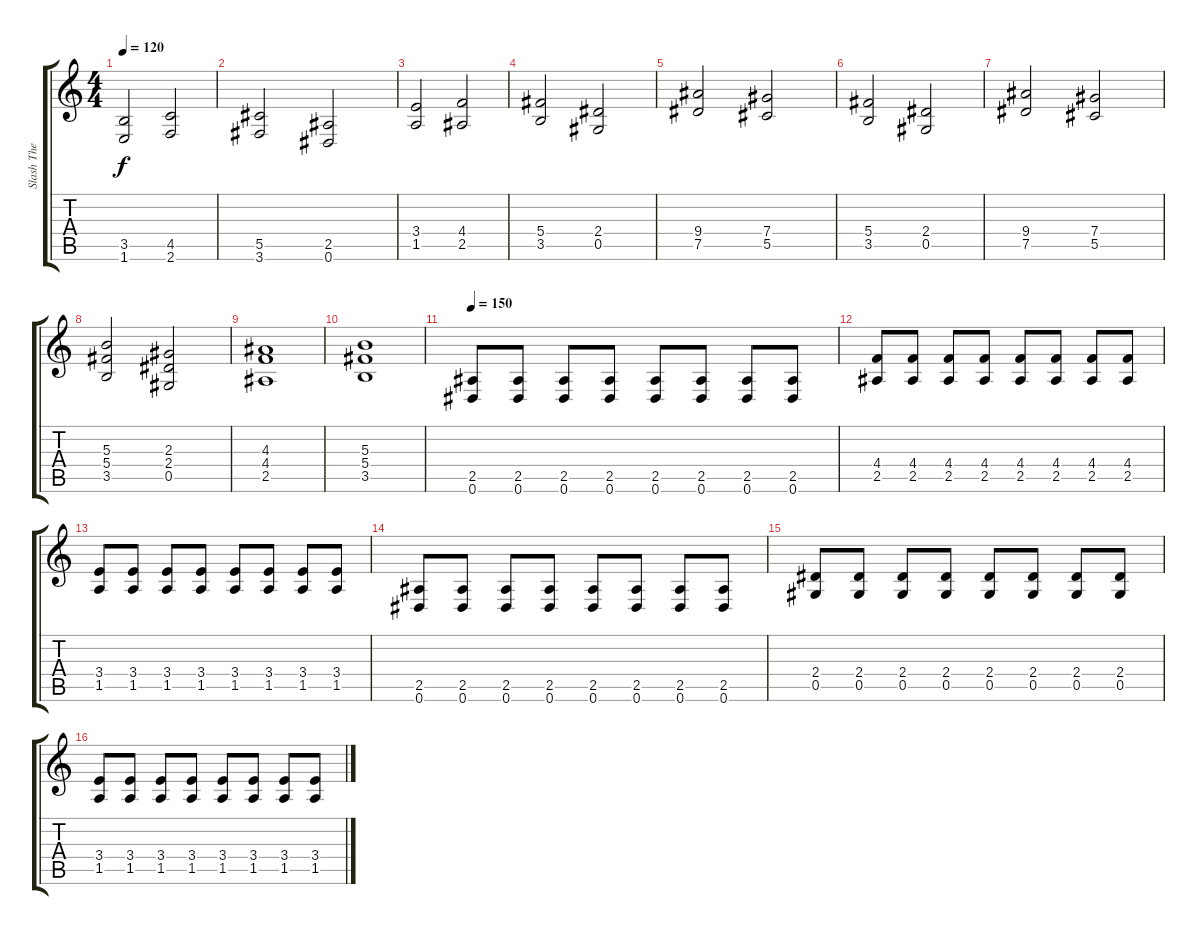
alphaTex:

\track ("Slash The Ripper" "Slash The ") {instrument distortionguitar}
\staff {score tabs}
\tuning (Eb4 Bb3 Gb3 Db3 Ab2 Eb2) {hide}
\ts (4 4)
\tempo 120
\clef g2
\ks c
(3.5 1.6).2{dy f instrument distortionguitar} (4.5 2.6).2 |
(5.5 3.6).2 (2.5 0.6).2 |
(3.4 1.5).2 (4.4 2.5).2 |
(5.4 3.5).2 (2.4 0.5).2 |
(9.4 7.5).2 (7.4 5.5).2 |
(5.4 3.5).2 (2.4 0.5).2 |
(9.4 7.5).2 (7.4 5.5).2 |
(5.3 5.4 3.5).2 (2.3 2.4 0.5).2 |
(4.3 4.4 2.5).1 |
(5.3 5.4 3.5).1 |
\tempo 150
(2.5 0.6).8 (2.5 0.6).8 (2.5 0.6).8 (2.5 0.6).8 (2.5 0.6).8 (2.5 0.6).8 (2.5 0.6).8 (2.5 0.6).8 |
(4.4 2.5).8 (4.4 2.5).8 (4.4 2.5).8 (4.4 2.5).8 (4.4 2.5).8 (4.4 2.5).8 (4.4 2.5).8 (4.4 2.5).8 |
(3.4 1.5).8 (3.4 1.5).8 (3.4 1.5).8 (3.4 1.5).8 (3.4 1.5).8 (3.4 1.5).8 (3.4 1.5).8 (3.4 1.5).8 |
(2.5 0.6).8 (2.5 0.6).8 (2.5 0.6).8 (2.5 0.6).8 (2.5 0.6).8 (2.5 0.6).8 (2.5 0.6).8 (2.5 0.6).8 |
(2.4 0.5).8 (2.4 0.5).8 (2.4 0.5).8 (2.4 0.5).8 (2.4 0.5).8 (2.4 0.5).8 (2.4 0.5).8 (2.4 0.5).8 |
(3.4 1.5).8 (3.4 1.5).8 (3.4 1.5).8 (3.4 1.5).8 (3.4 1.5).8 (3.4 1.5).8 (3.4 1.5).8 (3.4 1.5).8
